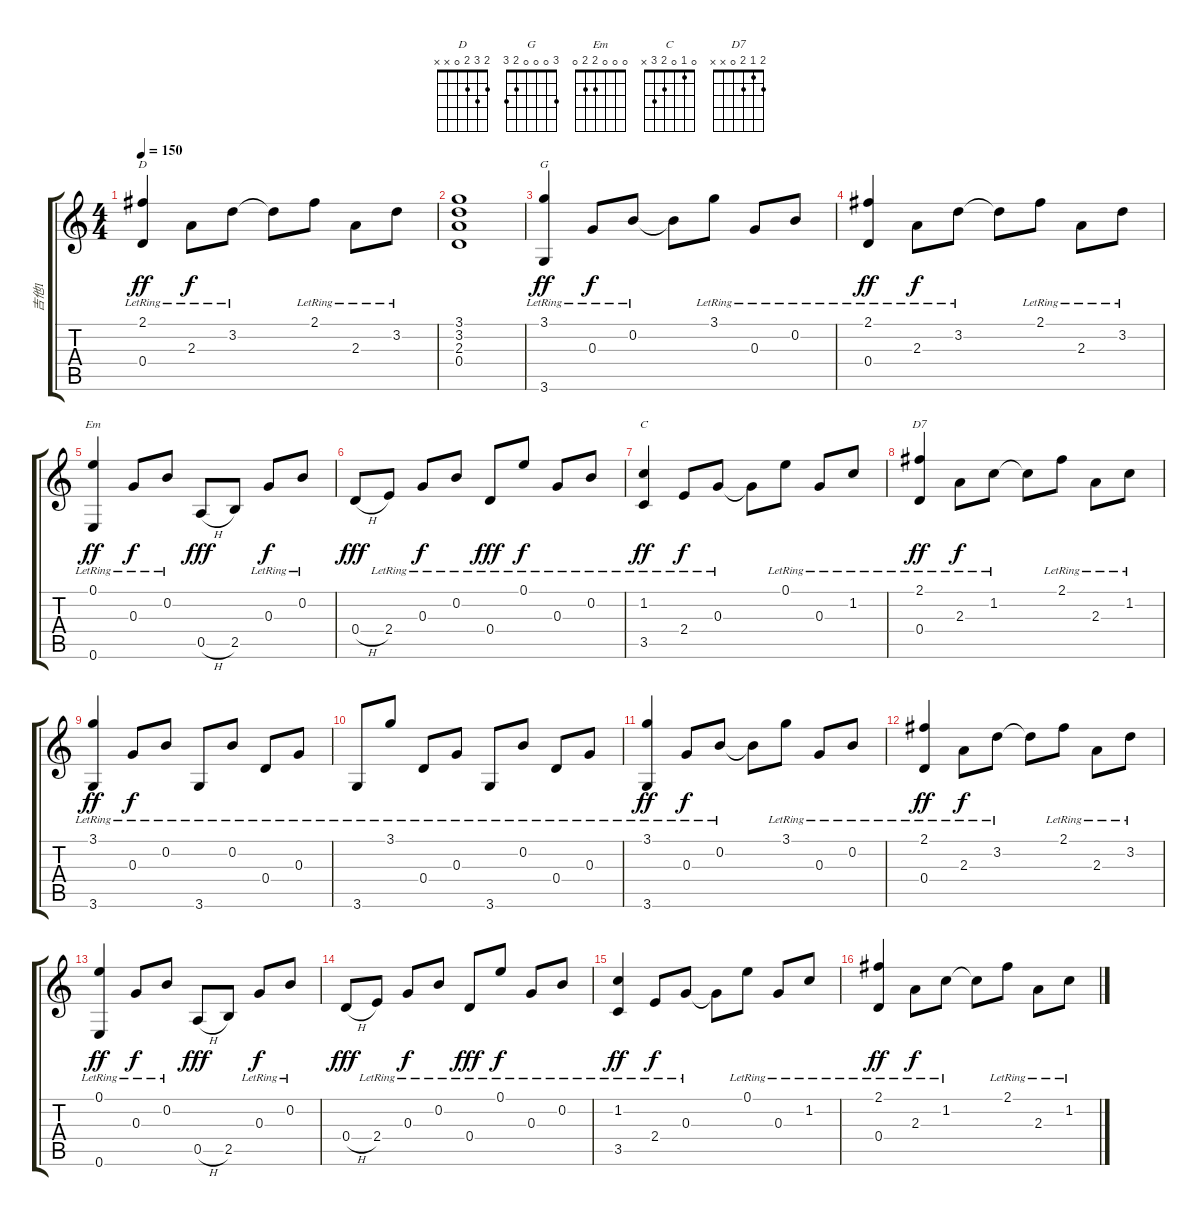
\track ("吉他1" "吉他1") {instrument acousticguitarsteel}
\staff {score tabs}
\tuning (E4 B3 G3 D3 A2 E2) {hide}
\chord ("D" 2 3 2 0 x x)
\chord ("G" 3 0 0 0 2 3)
\chord ("Em" 0 0 0 2 2 0)
\chord ("C" 0 1 0 2 3 x)
\chord ("D7" 2 1 2 0 x x)
\ts (4 4)
\tempo 150
\clef g2
\ks c
(2.1{lr} 0.4{lr}).4{ch "D" dy ff} 2.3{lr}.8{dy f} 3.2{lr}.8 3.2{t}.8 2.1{lr}.8 2.3{lr}.8 3.2{lr}.8 |
(3.1 3.2 2.3 0.4).1 |
(3.1{lr} 3.6{lr}).4{ch "G" dy ff} 0.3{lr}.8{dy f} 0.2{lr}.8 0.2{t}.8 3.1{lr}.8 0.3{lr}.8 0.2{lr}.8 |
(2.1{lr} 0.4{lr}).4{dy ff} 2.3{lr}.8{dy f} 3.2{lr}.8 3.2{t}.8 2.1{lr}.8 2.3{lr}.8 3.2{lr}.8 |
(0.1{lr} 0.6{lr}).4{ch "Em" dy ff} 0.3{lr}.8{dy f} 0.2{lr}.8 0.5{h}.8{dy fff} 2.5.8 0.3{lr}.8{dy f} 0.2{lr}.8 |
0.4{h}.8{dy fff} 2.4{lr}.8 0.3{lr}.8{dy f} 0.2{lr}.8 0.4{lr}.8{dy fff} 0.1{lr}.8{dy f} 0.3{lr}.8 0.2{lr}.8 |
(1.2{lr} 3.5{lr}).4{ch "C" dy ff} 2.4{lr}.8{dy f} 0.3{lr}.8 0.3{t}.8 0.1{lr}.8 0.3{lr}.8 1.2{lr}.8 |
(2.1{lr} 0.4{lr}).4{ch "D7" dy ff} 2.3{lr}.8{dy f} 1.2{lr}.8 1.2{t}.8 2.1{lr}.8 2.3{lr}.8 1.2{lr}.8 |
(3.1{lr} 3.6{lr}).4{dy ff} 0.3{lr}.8{dy f} 0.2{lr}.8 3.6{lr}.8 0.2{lr}.8 0.4{lr}.8 0.3{lr}.8 |
3.6{lr}.8 3.1{lr}.8 0.4{lr}.8 0.3{lr}.8 3.6{lr}.8 0.2{lr}.8 0.4{lr}.8 0.3{lr}.8 |
(3.1{lr} 3.6{lr}).4{dy ff} 0.3{lr}.8{dy f} 0.2{lr}.8 0.2{t}.8 3.1{lr}.8 0.3{lr}.8 0.2{lr}.8 |
(2.1{lr} 0.4{lr}).4{dy ff} 2.3{lr}.8{dy f} 3.2{lr}.8 3.2{t}.8 2.1{lr}.8 2.3{lr}.8 3.2{lr}.8 |
(0.1{lr} 0.6{lr}).4{dy ff} 0.3{lr}.8{dy f} 0.2{lr}.8 0.5{h}.8{dy fff} 2.5.8 0.3{lr}.8{dy f} 0.2{lr}.8 |
0.4{h}.8{dy fff} 2.4{lr}.8 0.3{lr}.8{dy f} 0.2{lr}.8 0.4{lr}.8{dy fff} 0.1{lr}.8{dy f} 0.3{lr}.8 0.2{lr}.8 |
(1.2{lr} 3.5{lr}).4{dy ff} 2.4{lr}.8{dy f} 0.3{lr}.8 0.3{t}.8 0.1{lr}.8 0.3{lr}.8 1.2{lr}.8 |
(2.1{lr} 0.4{lr}).4{dy ff} 2.3{lr}.8{dy f} 1.2{lr}.8 1.2{t}.8 2.1{lr}.8 2.3{lr}.8 1.2{lr}.8
